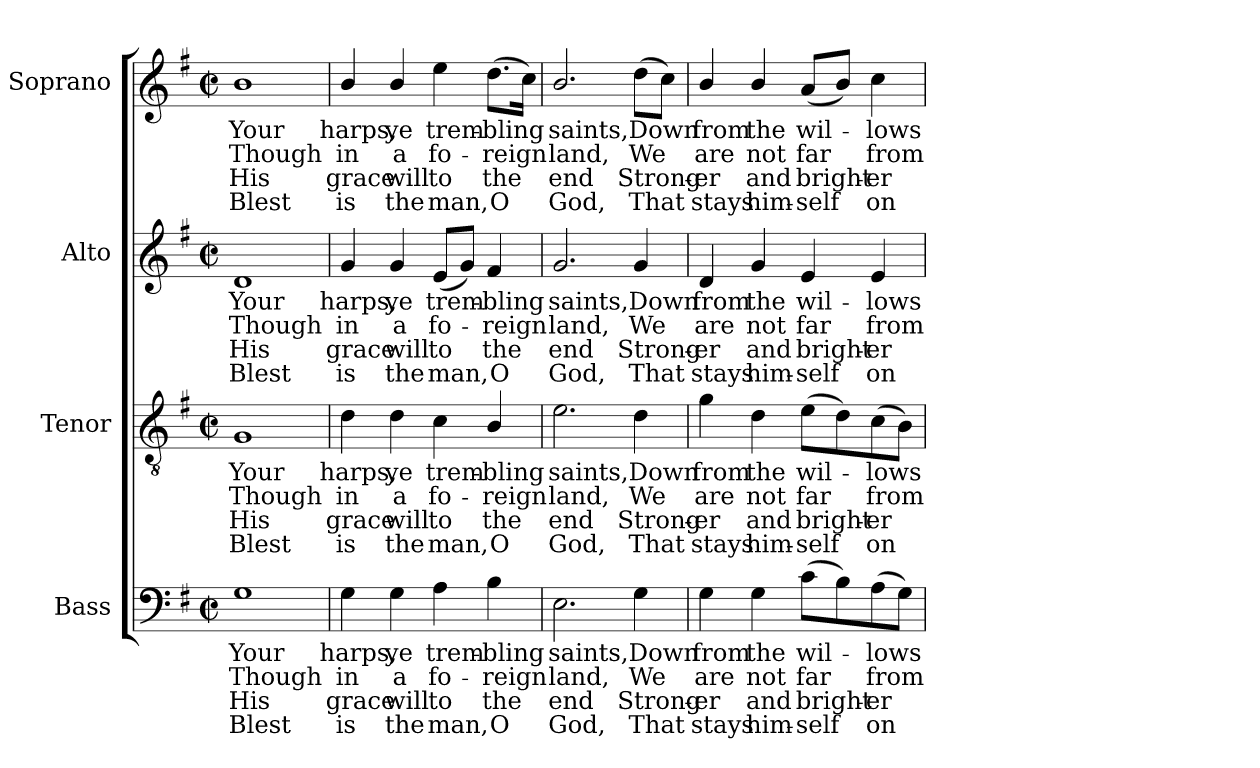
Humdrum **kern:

**kern	**text	**text	**text	**text	**kern	**text	**text	**text	**text	**kern	**text	**text	**text	**text	**kern	**text	**text	**text	**text
*part4	*part4	*part4	*part4	*part4	*part3	*part3	*part3	*part3	*part3	*part2	*part2	*part2	*part2	*part2	*part1	*part1	*part1	*part1	*part1
*staff4	*staff4	*staff4	*staff4	*staff4	*staff3	*staff3	*staff3	*staff3	*staff3	*staff2	*staff2	*staff2	*staff2	*staff2	*staff1	*staff1	*staff1	*staff1	*staff1
*I"Bass	*	*	*	*	*I"Tenor	*	*	*	*	*I"Alto	*	*	*	*	*I"Soprano	*	*	*	*
*I'B.	*	*	*	*	*I'T.	*	*	*	*	*I'A.	*	*	*	*	*I'S.	*	*	*	*
!!LO:PB:g=z
*clefF4	*	*	*	*	*clefGv2	*	*	*	*	*clefG2	*	*	*	*	*clefG2	*	*	*	*
*	*	*	*	*	*ITrd7c12	*	*	*	*	*	*	*	*	*	*	*	*	*	*
*k[f#]	*	*	*	*	*k[f#]	*	*	*	*	*k[f#]	*	*	*	*	*k[f#]	*	*	*	*
*e:	*	*	*	*	*e:	*	*	*	*	*e:	*	*	*	*	*e:	*	*	*	*
*M2/2	*	*	*	*	*M2/2	*	*	*	*	*M2/2	*	*	*	*	*M2/2	*	*	*	*
*met(c|)	*	*	*	*	*met(c|)	*	*	*	*	*met(c|)	*	*	*	*	*met(c|)	*	*	*	*
=1	=1	=1	=1	=1	=1	=1	=1	=1	=1	=1	=1	=1	=1	=1	=1	=1	=1	=1	=1
!	!LO:LY:b:color=#000000	!LO:LY:b:color=#000000	!LO:LY:b:color=#000000	!LO:LY:b:color=#000000	!	!	!	!	!	!	!	!	!	!	!	!	!	!	!
!	!	!	!	!	!	!LO:LY:b:color=#000000	!LO:LY:b:color=#000000	!LO:LY:b:color=#000000	!LO:LY:b:color=#000000	!	!	!	!	!	!	!	!	!	!
!	!	!	!	!	!	!	!	!	!	!	!LO:LY:b:color=#000000	!LO:LY:b:color=#000000	!LO:LY:b:color=#000000	!LO:LY:b:color=#000000	!	!	!	!	!
!	!	!	!	!	!	!	!	!	!	!	!	!	!	!	!	!LO:LY:b:color=#000000	!LO:LY:b:color=#000000	!LO:LY:b:color=#000000	!LO:LY:b:color=#000000
1Gi	Your	Though	His	Blest	1GGi	Your	Though	His	Blest	1di	Your	Though	His	Blest	1bi	Your	Though	His	Blest
=2	=2	=2	=2	=2	=2	=2	=2	=2	=2	=2	=2	=2	=2	=2	=2	=2	=2	=2	=2
!	!LO:LY:b:color=#000000	!LO:LY:b:color=#000000	!LO:LY:b:color=#000000	!LO:LY:b:color=#000000	!	!	!	!	!	!	!	!	!	!	!	!	!	!	!
!	!	!	!	!	!	!LO:LY:b:color=#000000	!LO:LY:b:color=#000000	!LO:LY:b:color=#000000	!LO:LY:b:color=#000000	!	!	!	!	!	!	!	!	!	!
!	!	!	!	!	!	!	!	!	!	!	!LO:LY:b:color=#000000	!LO:LY:b:color=#000000	!LO:LY:b:color=#000000	!LO:LY:b:color=#000000	!	!	!	!	!
!	!	!	!	!	!	!	!	!	!	!	!	!	!	!	!	!LO:LY:b:color=#000000	!LO:LY:b:color=#000000	!LO:LY:b:color=#000000	!LO:LY:b:color=#000000
4Gi\	harps,	in	grace	is	4Di\	harps,	in	grace	is	4gi/	harps,	in	grace	is	4bi/	harps,	in	grace	is
!	!LO:LY:b:color=#000000	!LO:LY:b:color=#000000	!LO:LY:b:color=#000000	!LO:LY:b:color=#000000	!	!	!	!	!	!	!	!	!	!	!	!	!	!	!
!	!	!	!	!	!	!LO:LY:b:color=#000000	!LO:LY:b:color=#000000	!LO:LY:b:color=#000000	!LO:LY:b:color=#000000	!	!	!	!	!	!	!	!	!	!
!	!	!	!	!	!	!	!	!	!	!	!LO:LY:b:color=#000000	!LO:LY:b:color=#000000	!LO:LY:b:color=#000000	!LO:LY:b:color=#000000	!	!	!	!	!
!	!	!	!	!	!	!	!	!	!	!	!	!	!	!	!	!LO:LY:b:color=#000000	!LO:LY:b:color=#000000	!LO:LY:b:color=#000000	!LO:LY:b:color=#000000
4Gi\	ye	a	will	the	4Di\	ye	a	will	the	4gi/	ye	a	will	the	4bi/	ye	a	will	the
!	!LO:LY:b:color=#000000	!LO:LY:b:color=#000000	!LO:LY:b:color=#000000	!LO:LY:b:color=#000000	!	!	!	!	!	!	!	!	!	!	!	!	!	!	!
!	!	!	!	!	!	!LO:LY:b:color=#000000	!LO:LY:b:color=#000000	!LO:LY:b:color=#000000	!LO:LY:b:color=#000000	!	!	!	!	!	!	!	!	!	!
!	!	!	!	!	!	!	!	!	!	!	!LO:LY:b:color=#000000	!LO:LY:b:color=#000000	!LO:LY:b:color=#000000	!LO:LY:b:color=#000000	!	!	!	!	!
!	!	!	!	!	!	!	!	!	!	!	!	!	!	!	!	!LO:LY:b:color=#000000	!LO:LY:b:color=#000000	!LO:LY:b:color=#000000	!LO:LY:b:color=#000000
4Ai\	trem-	fo-	to	man,	4Ci\	trem-	fo-	to	man,	(8ei/L	trem-	fo-	to	man,	4eei\	trem-	fo-	to	man,
.	.	.	.	.	.	.	.	.	.	8gi/J)	.	.	.	.	.	.	.	.	.
!	!LO:LY:b:color=#000000	!LO:LY:b:color=#000000	!LO:LY:b:color=#000000	!LO:LY:b:color=#000000	!	!	!	!	!	!	!	!	!	!	!	!	!	!	!
!	!	!	!	!	!	!LO:LY:b:color=#000000	!LO:LY:b:color=#000000	!LO:LY:b:color=#000000	!LO:LY:b:color=#000000	!	!	!	!	!	!	!	!	!	!
!	!	!	!	!	!	!	!	!	!	!	!LO:LY:b:color=#000000	!LO:LY:b:color=#000000	!LO:LY:b:color=#000000	!LO:LY:b:color=#000000	!	!	!	!	!
!	!	!	!	!	!	!	!	!	!	!	!	!	!	!	!	!LO:LY:b:color=#000000	!LO:LY:b:color=#000000	!LO:LY:b:color=#000000	!LO:LY:b:color=#000000
4Bi\	-bling	-reign	the	O	4BBi/	-bling	-reign	the	O	4f#i/	-bling	-reign	the	O	(8.ddi\L	-bling	-reign	the	O
.	.	.	.	.	.	.	.	.	.	.	.	.	.	.	16cci\Jk)	.	.	.	.
=3	=3	=3	=3	=3	=3	=3	=3	=3	=3	=3	=3	=3	=3	=3	=3	=3	=3	=3	=3
!	!LO:LY:b:color=#000000	!LO:LY:b:color=#000000	!LO:LY:b:color=#000000	!LO:LY:b:color=#000000	!	!	!	!	!	!	!	!	!	!	!	!	!	!	!
!	!	!	!	!	!	!LO:LY:b:color=#000000	!LO:LY:b:color=#000000	!LO:LY:b:color=#000000	!LO:LY:b:color=#000000	!	!	!	!	!	!	!	!	!	!
!	!	!	!	!	!	!	!	!	!	!	!LO:LY:b:color=#000000	!LO:LY:b:color=#000000	!LO:LY:b:color=#000000	!LO:LY:b:color=#000000	!	!	!	!	!
!	!	!	!	!	!	!	!	!	!	!	!	!	!	!	!	!LO:LY:b:color=#000000	!LO:LY:b:color=#000000	!LO:LY:b:color=#000000	!LO:LY:b:color=#000000
2.Ei\	saints,	land,	end	God,	2.Ei\	saints,	land,	end	God,	2.gi/	saints,	land,	end	God,	2.bi/	saints,	land,	end	God,
!	!LO:LY:b:color=#000000	!LO:LY:b:color=#000000	!LO:LY:b:color=#000000	!LO:LY:b:color=#000000	!	!	!	!	!	!	!	!	!	!	!	!	!	!	!
!	!	!	!	!	!	!LO:LY:b:color=#000000	!LO:LY:b:color=#000000	!LO:LY:b:color=#000000	!LO:LY:b:color=#000000	!	!	!	!	!	!	!	!	!	!
!	!	!	!	!	!	!	!	!	!	!	!LO:LY:b:color=#000000	!LO:LY:b:color=#000000	!LO:LY:b:color=#000000	!LO:LY:b:color=#000000	!	!	!	!	!
!	!	!	!	!	!	!	!	!	!	!	!	!	!	!	!	!LO:LY:b:color=#000000	!LO:LY:b:color=#000000	!LO:LY:b:color=#000000	!LO:LY:b:color=#000000
4Gi\	Down	We	Strong-	-That	4Di\	Down	We	Strong-	-That	4gi/	Down	We	Strong-	-That	(8ddi\L	Down	We	Strong-	-That
.	.	.	.	.	.	.	.	.	.	.	.	.	.	.	8cci\J)	.	.	.	.
=4	=4	=4	=4	=4	=4	=4	=4	=4	=4	=4	=4	=4	=4	=4	=4	=4	=4	=4	=4
!	!LO:LY:b:color=#000000	!LO:LY:b:color=#000000	!LO:LY:b:color=#000000	!LO:LY:b:color=#000000	!	!	!	!	!	!	!	!	!	!	!	!	!	!	!
!	!	!	!	!	!	!LO:LY:b:color=#000000	!LO:LY:b:color=#000000	!LO:LY:b:color=#000000	!LO:LY:b:color=#000000	!	!	!	!	!	!	!	!	!	!
!	!	!	!	!	!	!	!	!	!	!	!LO:LY:b:color=#000000	!LO:LY:b:color=#000000	!LO:LY:b:color=#000000	!LO:LY:b:color=#000000	!	!	!	!	!
!	!	!	!	!	!	!	!	!	!	!	!	!	!	!	!	!LO:LY:b:color=#000000	!LO:LY:b:color=#000000	!LO:LY:b:color=#000000	!LO:LY:b:color=#000000
4Gi\	from	are	er	stays	4Gi\	from	are	er	stays	4di/	from	are	er	stays	4bi/	from	are	er	stays
!	!LO:LY:b:color=#000000	!LO:LY:b:color=#000000	!LO:LY:b:color=#000000	!LO:LY:b:color=#000000	!	!	!	!	!	!	!	!	!	!	!	!	!	!	!
!	!	!	!	!	!	!LO:LY:b:color=#000000	!LO:LY:b:color=#000000	!LO:LY:b:color=#000000	!LO:LY:b:color=#000000	!	!	!	!	!	!	!	!	!	!
!	!	!	!	!	!	!	!	!	!	!	!LO:LY:b:color=#000000	!LO:LY:b:color=#000000	!LO:LY:b:color=#000000	!LO:LY:b:color=#000000	!	!	!	!	!
!	!	!	!	!	!	!	!	!	!	!	!	!	!	!	!	!LO:LY:b:color=#000000	!LO:LY:b:color=#000000	!LO:LY:b:color=#000000	!LO:LY:b:color=#000000
4Gi\	the	not	and	him-	4Di\	the	not	and	him-	4gi/	the	not	and	him-	4bi/	the	not	and	him-
!	!LO:LY:b:color=#000000	!LO:LY:b:color=#000000	!LO:LY:b:color=#000000	!LO:LY:b:color=#000000	!	!	!	!	!	!	!	!	!	!	!	!	!	!	!
!	!	!	!	!	!	!LO:LY:b:color=#000000	!LO:LY:b:color=#000000	!LO:LY:b:color=#000000	!LO:LY:b:color=#000000	!	!	!	!	!	!	!	!	!	!
!	!	!	!	!	!	!	!	!	!	!	!LO:LY:b:color=#000000	!LO:LY:b:color=#000000	!LO:LY:b:color=#000000	!LO:LY:b:color=#000000	!	!	!	!	!
!	!	!	!	!	!	!	!	!	!	!	!	!	!	!	!	!LO:LY:b:color=#000000	!LO:LY:b:color=#000000	!LO:LY:b:color=#000000	!LO:LY:b:color=#000000
(8ci\L	wil-	far	-bright-	-self	(8Ei\L	wil-	far	-bright-	-self	4ei/	wil-	far	-bright-	-self	(8ai/L	wil-	far	-bright-	-self
8Bi\)	.	.	.	.	8Di\)	.	.	.	.	.	.	.	.	.	8bi/J)	.	.	.	.
!	!LO:LY:b:color=#000000	!LO:LY:b:color=#000000	!LO:LY:b:color=#000000	!LO:LY:b:color=#000000	!	!	!	!	!	!	!	!	!	!	!	!	!	!	!
!	!	!	!	!	!	!LO:LY:b:color=#000000	!LO:LY:b:color=#000000	!LO:LY:b:color=#000000	!LO:LY:b:color=#000000	!	!	!	!	!	!	!	!	!	!
!	!	!	!	!	!	!	!	!	!	!	!LO:LY:b:color=#000000	!LO:LY:b:color=#000000	!LO:LY:b:color=#000000	!LO:LY:b:color=#000000	!	!	!	!	!
!	!	!	!	!	!	!	!	!	!	!	!	!	!	!	!	!LO:LY:b:color=#000000	!LO:LY:b:color=#000000	!LO:LY:b:color=#000000	!LO:LY:b:color=#000000
(8Ai\	-lows	from	er	on	(8Ci\	-lows	from	er	on	4ei/	-lows	from	er	on	4cci\	-lows	from	er	on
8Gi\J)	.	.	.	.	8BBi\J)	.	.	.	.	.	.	.	.	.	.	.	.	.	.
=	=	=	=	=	=	=	=	=	=	=	=	=	=	=	=	=	=	=	=
*-	*-	*-	*-	*-	*-	*-	*-	*-	*-	*-	*-	*-	*-	*-	*-	*-	*-	*-	*-
